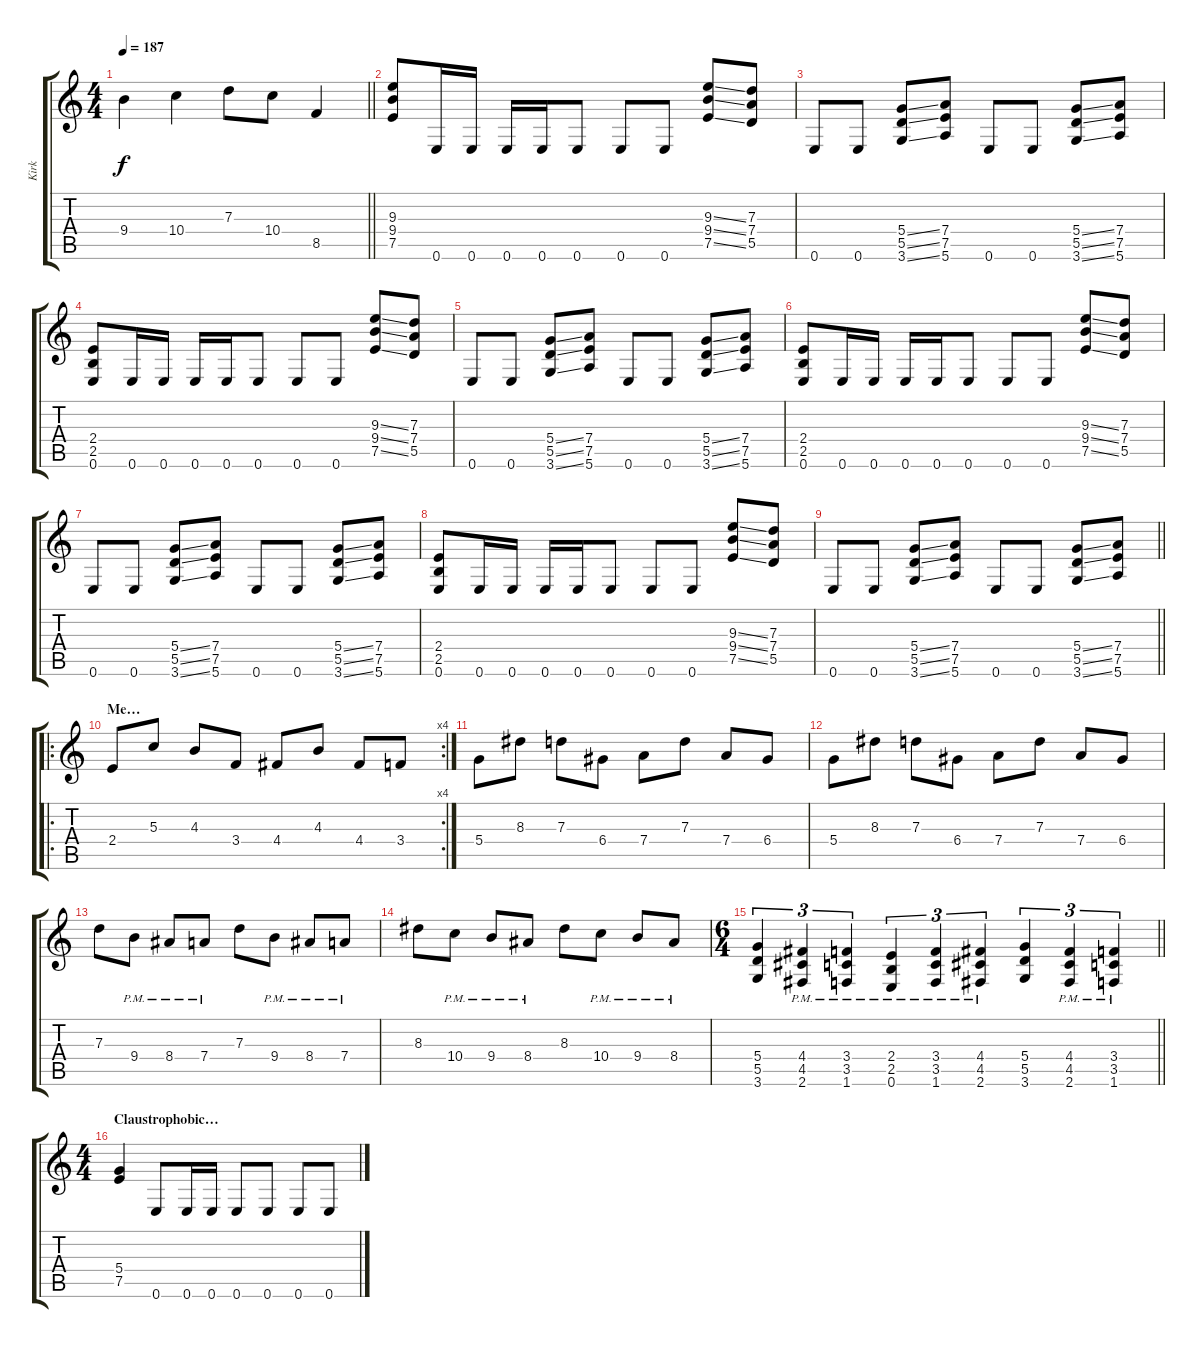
\track ("Kirk" "Kirk") {instrument distortionguitar}
\staff {score tabs}
\tuning (E4 B3 G3 D3 A2 E2) {hide}
\ts (4 4)
\tempo 187
\clef g2
\barLineRight lightlight
\ks c
9.4.4{dy f} 10.4.4 7.3.8 10.4.8 8.5.4 |
(9.3 9.4 7.5).8 0.6.16 0.6.16 0.6.16 0.6.16 0.6.8 0.6.8 0.6.8 (9.3{ss} 9.4{ss} 7.5{ss}).8 (7.3 7.4 5.5).8 |
0.6.8 0.6.8 (5.4{ss} 5.5{ss} 3.6{ss}).8 (7.4 7.5 5.6).8 0.6.8 0.6.8 (5.4{ss} 5.5{ss} 3.6{ss}).8 (7.4 7.5 5.6).8 |
(2.4 2.5 0.6).8 0.6.16 0.6.16 0.6.16 0.6.16 0.6.8 0.6.8 0.6.8 (9.3{ss} 9.4{ss} 7.5{ss}).8 (7.3 7.4 5.5).8 |
0.6.8 0.6.8 (5.4{ss} 5.5{ss} 3.6{ss}).8 (7.4 7.5 5.6).8 0.6.8 0.6.8 (5.4{ss} 5.5{ss} 3.6{ss}).8 (7.4 7.5 5.6).8 |
(2.4 2.5 0.6).8 0.6.16 0.6.16 0.6.16 0.6.16 0.6.8 0.6.8 0.6.8 (9.3{ss} 9.4{ss} 7.5{ss}).8 (7.3 7.4 5.5).8 |
0.6.8 0.6.8 (5.4{ss} 5.5{ss} 3.6{ss}).8 (7.4 7.5 5.6).8 0.6.8 0.6.8 (5.4{ss} 5.5{ss} 3.6{ss}).8 (7.4 7.5 5.6).8 |
(2.4 2.5 0.6).8 0.6.16 0.6.16 0.6.16 0.6.16 0.6.8 0.6.8 0.6.8 (9.3{ss} 9.4{ss} 7.5{ss}).8 (7.3 7.4 5.5).8 |
\barLineRight lightlight
0.6.8 0.6.8 (5.4{ss} 5.5{ss} 3.6{ss}).8 (7.4 7.5 5.6).8 0.6.8 0.6.8 (5.4{ss} 5.5{ss} 3.6{ss}).8 (7.4 7.5 5.6).8 |
\ro
\rc 4
\section ("" "Me…")
2.4.8 5.3.8 4.3.8 3.4.8 4.4.8 4.3.8 4.4.8 3.4.8 |
5.4.8 8.3.8 7.3.8 6.4.8 7.4.8 7.3.8 7.4.8 6.4.8 |
5.4.8 8.3.8 7.3.8 6.4.8 7.4.8 7.3.8 7.4.8 6.4.8 |
7.3.8 9.4{pm}.8 8.4{pm}.8 7.4{pm}.8 7.3.8 9.4{pm}.8 8.4{pm}.8 7.4{pm}.8 |
8.3.8 10.4{pm}.8 9.4{pm}.8 8.4{pm}.8 8.3.8 10.4{pm}.8 9.4{pm}.8 8.4{pm}.8 |
\ts (6 4)
\barLineRight lightlight
(5.4 5.5 3.6).4{tu (3 2)} (4.4{pm} 4.5{pm} 2.6{pm}).4{tu (3 2)} (3.4{pm} 3.5{pm} 1.6{pm}).4{tu (3 2)} (2.4{pm} 2.5{pm} 0.6{pm}).4{tu (3 2)} (3.4{pm} 3.5{pm} 1.6{pm}).4{tu (3 2)} (4.4{pm} 4.5{pm} 2.6{pm}).4{tu (3 2)} (5.4 5.5 3.6).4{tu (3 2)} (4.4{pm} 4.5{pm} 2.6{pm}).4{tu (3 2)} (3.4{pm} 3.5{pm} 1.6{pm}).4{tu (3 2)} |
\ts (4 4)
\section ("" "Claustrophobic…")
(5.4 7.5).4 0.6.8 0.6.16 0.6.16 0.6.8 0.6.8 0.6.8 0.6.8
